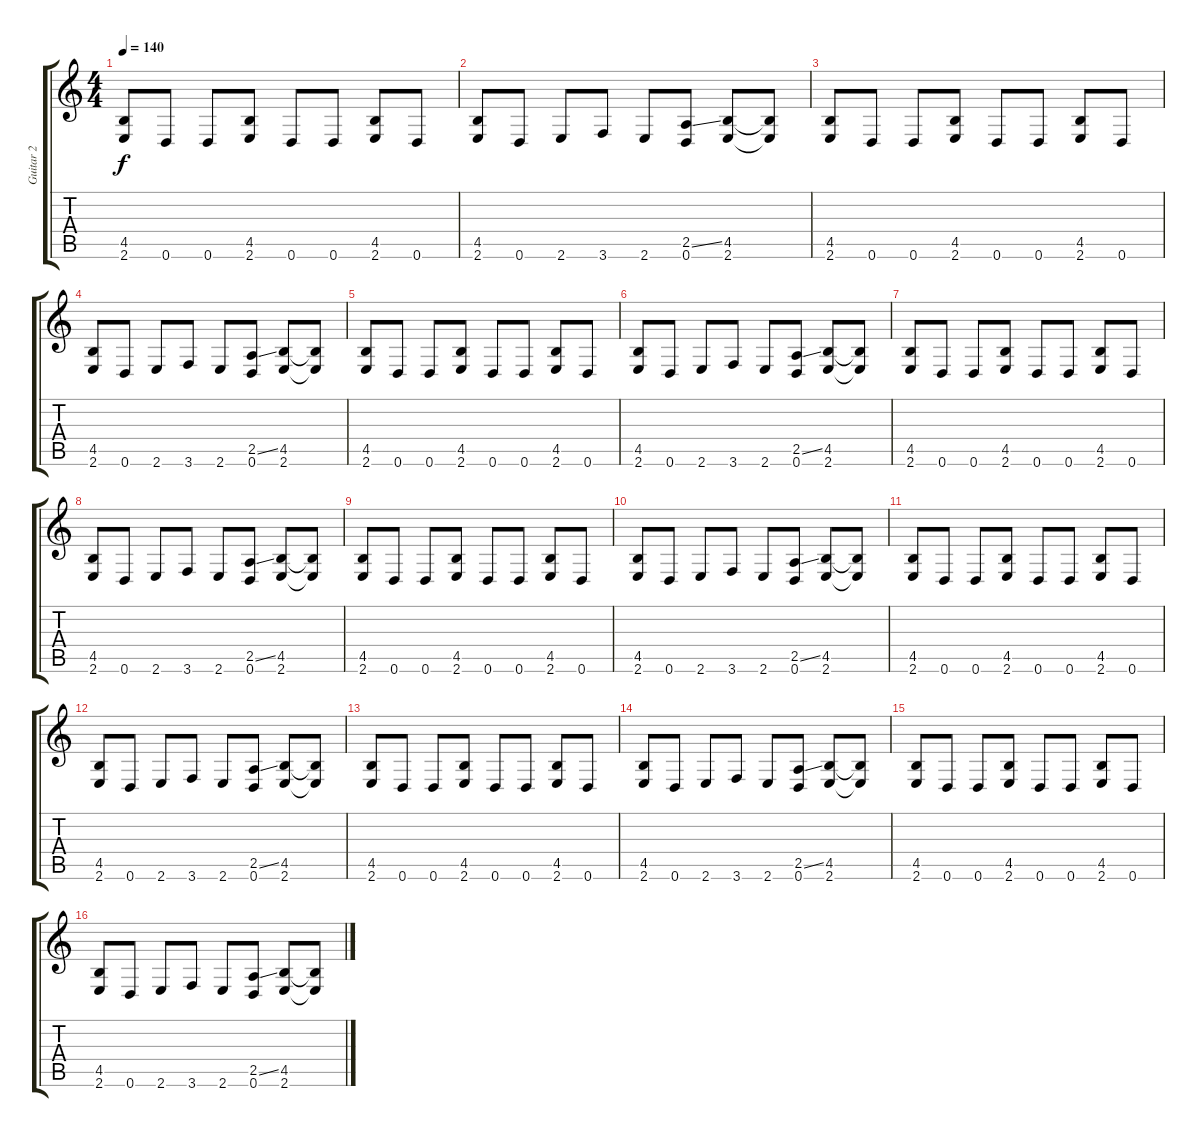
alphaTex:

\track ("Guitar 2" "Guitar 2") {instrument distortionguitar}
\staff {score tabs}
\tuning (D4 A3 F3 C3 G2 D2) {hide}
\ts (4 4)
\tempo 140
\clef g2
\ks c
(4.5 2.6).8{dy f} 0.6.8 0.6.8 (4.5 2.6).8 0.6.8 0.6.8 (4.5 2.6).8 0.6.8 |
(4.5 2.6).8 0.6.8 2.6.8 3.6.8 2.6.8 (2.5{ss} 0.6).8 (4.5 2.6).8 (4.5{t} 2.6{t}).8 |
(4.5 2.6).8 0.6.8 0.6.8 (4.5 2.6).8 0.6.8 0.6.8 (4.5 2.6).8 0.6.8 |
(4.5 2.6).8 0.6.8 2.6.8 3.6.8 2.6.8 (2.5{ss} 0.6).8 (4.5 2.6).8 (4.5{t} 2.6{t}).8 |
(4.5 2.6).8 0.6.8 0.6.8 (4.5 2.6).8 0.6.8 0.6.8 (4.5 2.6).8 0.6.8 |
(4.5 2.6).8 0.6.8 2.6.8 3.6.8 2.6.8 (2.5{ss} 0.6).8 (4.5 2.6).8 (4.5{t} 2.6{t}).8 |
(4.5 2.6).8 0.6.8 0.6.8 (4.5 2.6).8 0.6.8 0.6.8 (4.5 2.6).8 0.6.8 |
(4.5 2.6).8 0.6.8 2.6.8 3.6.8 2.6.8 (2.5{ss} 0.6).8 (4.5 2.6).8 (4.5{t} 2.6{t}).8 |
(4.5 2.6).8 0.6.8 0.6.8 (4.5 2.6).8 0.6.8 0.6.8 (4.5 2.6).8 0.6.8 |
(4.5 2.6).8 0.6.8 2.6.8 3.6.8 2.6.8 (2.5{ss} 0.6).8 (4.5 2.6).8 (4.5{t} 2.6{t}).8 |
(4.5 2.6).8 0.6.8 0.6.8 (4.5 2.6).8 0.6.8 0.6.8 (4.5 2.6).8 0.6.8 |
(4.5 2.6).8 0.6.8 2.6.8 3.6.8 2.6.8 (2.5{ss} 0.6).8 (4.5 2.6).8 (4.5{t} 2.6{t}).8 |
(4.5 2.6).8 0.6.8 0.6.8 (4.5 2.6).8 0.6.8 0.6.8 (4.5 2.6).8 0.6.8 |
(4.5 2.6).8 0.6.8 2.6.8 3.6.8 2.6.8 (2.5{ss} 0.6).8 (4.5 2.6).8 (4.5{t} 2.6{t}).8 |
(4.5 2.6).8 0.6.8 0.6.8 (4.5 2.6).8 0.6.8 0.6.8 (4.5 2.6).8 0.6.8 |
(4.5 2.6).8 0.6.8 2.6.8 3.6.8 2.6.8 (2.5{ss} 0.6).8 (4.5 2.6).8 (4.5{t} 2.6{t}).8
